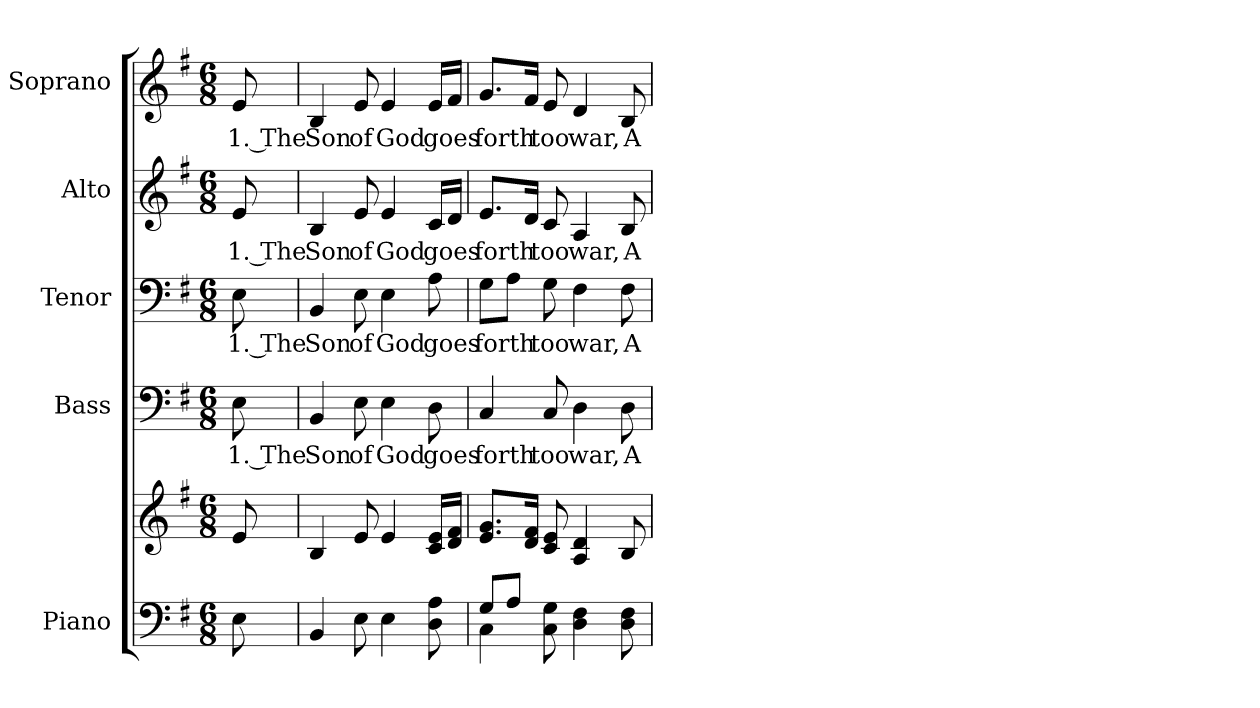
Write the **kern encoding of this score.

**kern	**kern	**kern	**text	**kern	**text	**kern	**text	**kern	**text
*part5	*part5	*part4	*part4	*part3	*part3	*part2	*part2	*part1	*part1
*staff6	*staff5	*staff4	*staff4	*staff3	*staff3	*staff2	*staff2	*staff1	*staff1
*I"Piano	*	*I"Bass	*	*I"Tenor	*	*I"Alto	*	*I"Soprano	*
*I'Pno.	*	*I'B.	*	*I'T.	*	*I'A.	*	*I'S.	*
!!LO:PB:g=z
*clefF4	*clefG2	*clefF4	*	*clefF4	*	*clefG2	*	*clefG2	*
*k[f#]	*k[f#]	*k[f#]	*	*k[f#]	*	*k[f#]	*	*k[f#]	*
*G:	*G:	*G:	*	*G:	*	*G:	*	*G:	*
*M6/8	*M6/8	*M6/8	*	*M6/8	*	*M6/8	*	*M6/8	*
*MM130	*MM130	*MM130	*	*MM130	*	*MM130	*	*MM130	*
=1	=1	=1	=1	=1	=1	=1	=1	=1	=1
!	!	!	!LO:LY:b:color=#000000	!	!	!	!	!	!
!	!	!	!	!	!LO:LY:b:color=#000000	!	!	!	!
!	!	!	!	!	!	!	!LO:LY:b:color=#000000	!	!
!	!	!	!	!	!	!	!	!	!LO:LY:b:color=#000000
8Ei\	8ei/	8Ei\	1. The	8Ei\	1. The	8ei/	1. The	8ei/	1. The
=2	=2	=2	=2	=2	=2	=2	=2	=2	=2
!	!	!	!LO:LY:b:color=#000000	!	!	!	!	!	!
!	!	!	!	!	!LO:LY:b:color=#000000	!	!	!	!
!	!	!	!	!	!	!	!LO:LY:b:color=#000000	!	!
!	!	!	!	!	!	!	!	!	!LO:LY:b:color=#000000
4BBi/	4Bi/	4BBi/	Son	4BBi/	Son	4Bi/	Son	4Bi/	Son
!	!	!	!LO:LY:b:color=#000000	!	!	!	!	!	!
!	!	!	!	!	!LO:LY:b:color=#000000	!	!	!	!
!	!	!	!	!	!	!	!LO:LY:b:color=#000000	!	!
!	!	!	!	!	!	!	!	!	!LO:LY:b:color=#000000
8Ei\	8ei/	8Ei\	of	8Ei\	of	8ei/	of	8ei/	of
!	!	!	!LO:LY:b:color=#000000	!	!	!	!	!	!
!	!	!	!	!	!LO:LY:b:color=#000000	!	!	!	!
!	!	!	!	!	!	!	!LO:LY:b:color=#000000	!	!
!	!	!	!	!	!	!	!	!	!LO:LY:b:color=#000000
4Ei\	4ei/	4Ei\	God	4Ei\	God	4ei/	God	4ei/	God
!	!	!	!LO:LY:b:color=#000000	!	!	!	!	!	!
!	!	!	!	!	!LO:LY:b:color=#000000	!	!	!	!
!	!	!	!	!	!	!	!LO:LY:b:color=#000000	!	!
!	!	!	!	!	!	!	!	!	!LO:LY:b:color=#000000
8Di\ 8Ai	16ci/ 16eiLL	8Di\	goes	8Ai\	goes	16ci/LL	goes	16ei/LL	goes
.	16di/ 16f#iJJ	.	.	.	.	16di/JJ	.	16f#i/JJ	.
=3	=3	=3	=3	=3	=3	=3	=3	=3	=3
*^	*	*	*	*	*	*	*	*	*
!	!	!	!	!LO:LY:b:color=#000000	!	!	!	!	!	!
!	!	!	!	!	!	!LO:LY:b:color=#000000	!	!	!	!
!	!	!	!	!	!	!	!	!LO:LY:b:color=#000000	!	!
!	!	!	!	!	!	!	!	!	!	!LO:LY:b:color=#000000
8Gi/L	4Ci\	8.ei/ 8.giL	4Ci/	forth	8Gi\L	forth	8.ei/L	forth	8.gi/L	forth
8Ai/J	.	.	.	.	8Ai\J	.	.	.	.	.
.	.	16di/ 16f#iJk	.	.	.	.	16di/Jk	.	16f#i/Jk	.
!	!	!	!	!LO:LY:b:color=#000000	!	!	!	!	!	!
!	!	!	!	!	!	!LO:LY:b:color=#000000	!	!	!	!
!	!	!	!	!	!	!	!	!LO:LY:b:color=#000000	!	!
!	!	!	!	!	!	!	!	!	!	!LO:LY:b:color=#000000
8Ci\ 8Gi	2ryy	8ci/ 8ei	8Ci/	too	8Gi\	too	8ci/	too	8ei/	too
!	!	!	!	!LO:LY:b:color=#000000	!	!	!	!	!	!
!	!	!	!	!	!	!LO:LY:b:color=#000000	!	!	!	!
!	!	!	!	!	!	!	!	!LO:LY:b:color=#000000	!	!
!	!	!	!	!	!	!	!	!	!	!LO:LY:b:color=#000000
4Di\ 4F#i	.	4Ai/ 4di	4Di\	war,	4F#i\	war,	4Ai/	war,	4di/	war,
!	!	!	!	!LO:LY:b:color=#000000	!	!	!	!	!	!
!	!	!	!	!	!	!LO:LY:b:color=#000000	!	!	!	!
!	!	!	!	!	!	!	!	!LO:LY:b:color=#000000	!	!
!	!	!	!	!	!	!	!	!	!	!LO:LY:b:color=#000000
8Di\ 8F#i	.	8Bi/	8Di\	A	8F#i\	A	8Bi/	A	8Bi/	A
*v	*v	*	*	*	*	*	*	*	*	*
=	=	=	=	=	=	=	=	=	=
*-	*-	*-	*-	*-	*-	*-	*-	*-	*-
